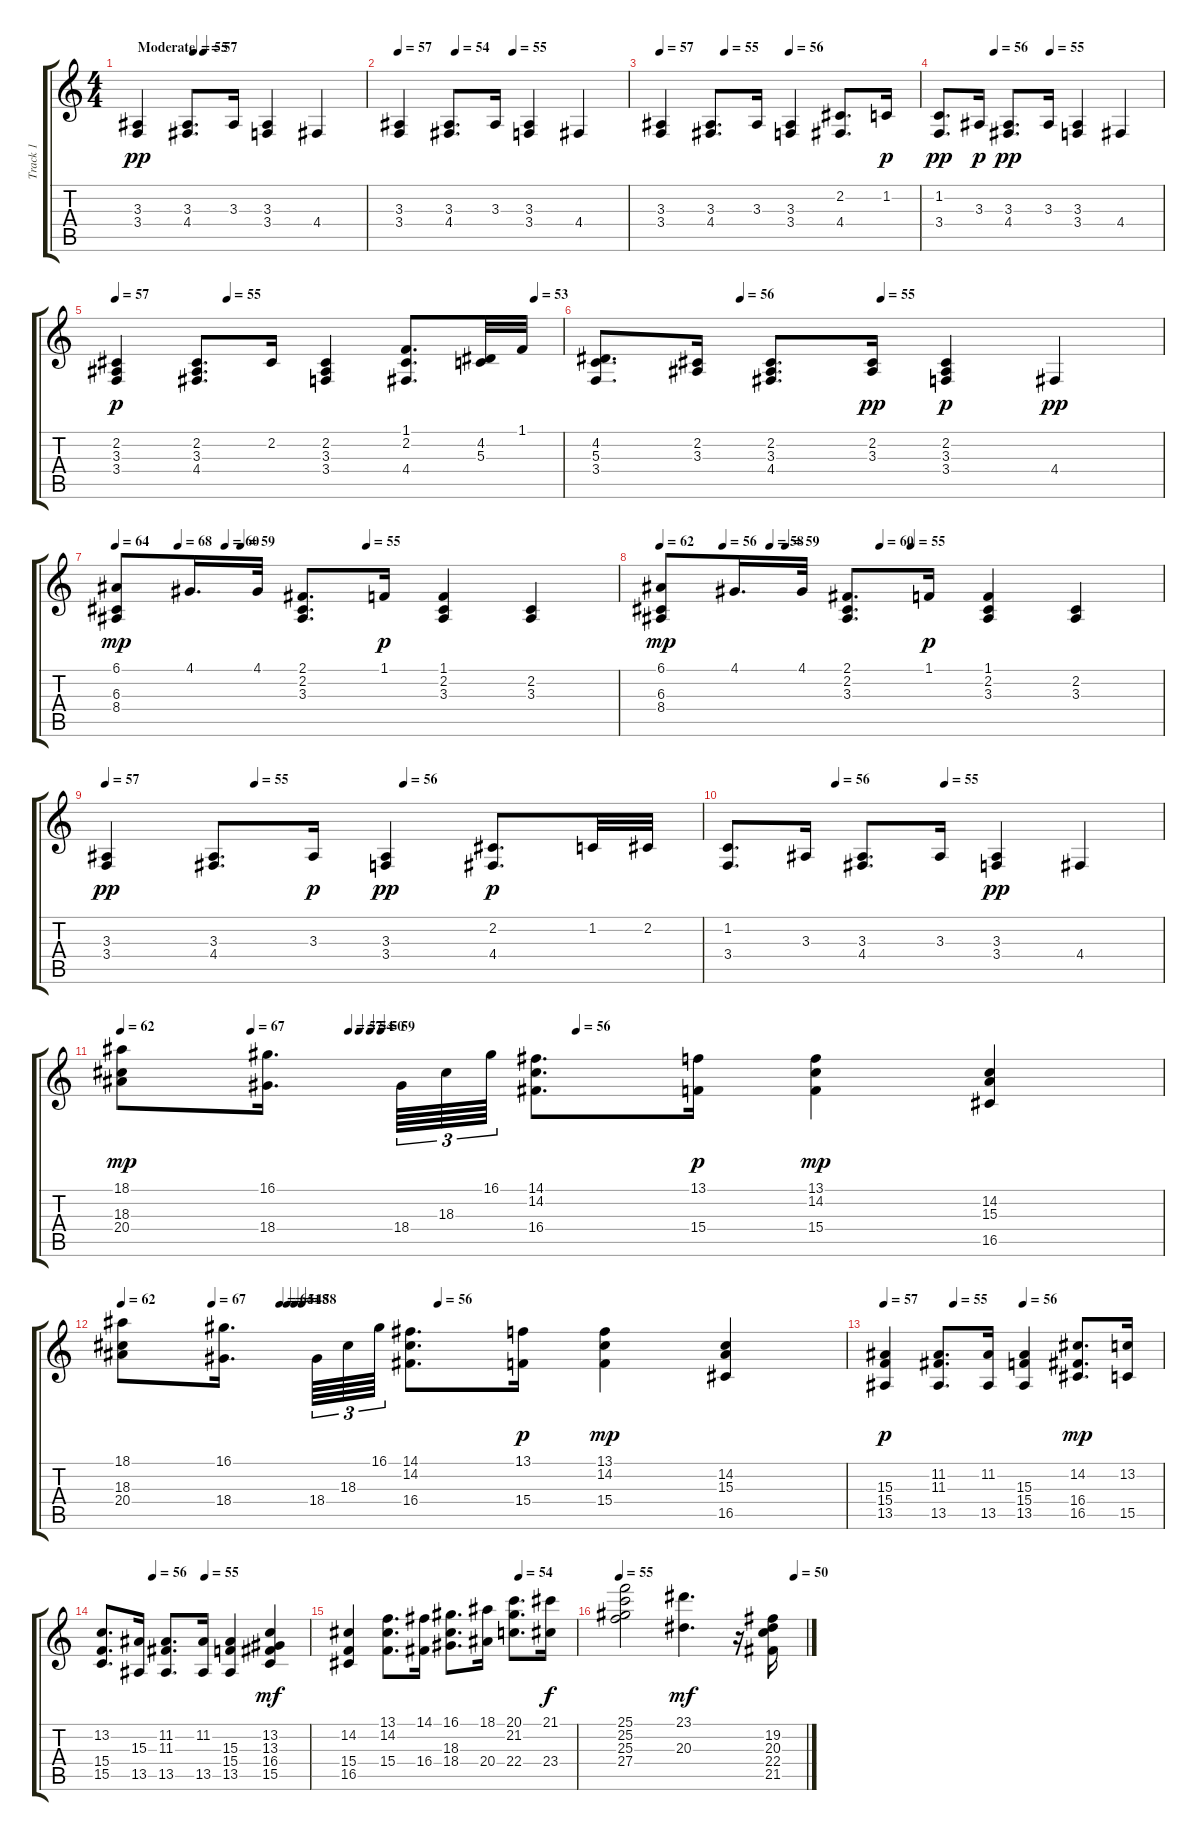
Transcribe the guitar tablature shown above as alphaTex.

\track ("Track 1" "Track 1") {instrument acousticgrandpiano}
\staff {score tabs}
\tuning (E4 B3 G3 D3 A2 E2) {hide}
\ts (4 4)
\tempo (57 "Moderate")
\tempo (55 0.25)
\tempo (57 "Moderate")
\clef g2
\ks c
(3.3 3.4).4{dy pp instrument acousticgrandpiano} (3.3 4.4).8{d} 3.3.16 (3.3 3.4).4 4.4.4 |
\tempo 57
\tempo (54 0.25)
\tempo (55 0.5)
(3.3 3.4).4 (3.3 4.4).8{d} 3.3.16 (3.3 3.4).4 4.4.4 |
\tempo 57
\tempo (55 0.25)
\tempo (56 0.5)
(3.3 3.4).4 (3.3 4.4).8{d} 3.3.16 (3.3 3.4).4 (2.2 4.4).8{d} 1.2.16{dy p} |
\tempo (56 0.25)
\tempo (55 0.5)
(1.2 3.4).8{d dy pp} 3.3.16{dy p} (3.3 4.4).8{d dy pp} 3.3.16 (3.3 3.4).4 4.4.4 |
\tempo 57
\tempo (55 0.25)
\tempo (53 0.9375)
(2.2 3.3 3.4).4{dy p} (2.2 3.3 4.4).8{d} 2.2.16 (2.2 3.3 3.4).4 (1.1 2.2 4.4).8{d} (4.2 5.3).32 1.1.32 |
\tempo (56 0.25)
\tempo (55 0.5)
(4.2 5.3 3.4).8{d} (2.2 3.3).16 (2.2 3.3 4.4).8{d} (2.2 3.3).16{dy pp} (2.2 3.3 3.4).4{dy p} 4.4.4{dy pp} |
\tempo 64
\tempo (68 0.125)
\tempo (60 0.21875)
\tempo (59 0.25)
\tempo (55 0.5)
(6.1 6.3 8.4).8{dy mp} 4.1.16{d} 4.1.32 (2.1 2.2 3.3).8{d} 1.1.16{dy p} (1.1 2.2 3.3).4 (2.2 3.3).4 |
\tempo 62
\tempo (56 0.125)
\tempo (58 0.21875)
\tempo (59 0.25)
\tempo (60 0.4375)
\tempo (55 0.5)
(6.1 6.3 8.4).8{dy mp} 4.1.16{d} 4.1.32 (2.1 2.2 3.3).8{d} 1.1.16{dy p} (1.1 2.2 3.3).4 (2.2 3.3).4 |
\tempo 57
\tempo (55 0.25)
\tempo (56 0.5)
(3.3 3.4).4{dy pp} (3.3 4.4).8{d} 3.3.16{dy p} (3.3 3.4).4{dy pp} (2.2 4.4).8{d dy p} 1.2.32 2.2.32 |
\tempo (56 0.25)
\tempo (55 0.5)
(1.2 3.4).8{d} 3.3.16 (3.3 4.4).8{d} 3.3.16 (3.3 3.4).4{dy pp} 4.4.4 |
\tempo 62
\tempo (67 0.125)
\tempo (57 0.21875)
\tempo (54 0.22916666666666666)
\tempo (50 0.23958333333333334)
\tempo (59 0.25)
\tempo (56 0.4375)
(18.1 18.3 20.4).8{dy mp} (16.1 18.4).16{d beam splitsecondary} 18.4.64{tu (3 2)} 18.3.64{tu (3 2)} 16.1.64{tu (3 2)} (14.1 14.2 16.4).8{d} (13.1 15.4).16{dy p} (13.1 14.2 15.4).4{dy mp} (14.2 15.3 16.5).4 |
\tempo 62
\tempo (67 0.125)
\tempo (64 0.21875)
\tempo (51 0.22916666666666666)
\tempo (48 0.23958333333333334)
\tempo (58 0.25)
\tempo (56 0.4375)
(18.1 18.3 20.4).8 (16.1 18.4).16{d beam splitsecondary} 18.4.64{tu (3 2)} 18.3.64{tu (3 2)} 16.1.64{tu (3 2)} (14.1 14.2 16.4).8{d} (13.1 15.4).16{dy p} (13.1 14.2 15.4).4{dy mp} (14.2 15.3 16.5).4 |
\tempo 57
\tempo (55 0.25)
\tempo (56 0.5)
(15.3 15.4 13.5).4{dy p} (11.2 11.3 13.5).8{d} (11.2 13.5).16 (15.3 15.4 13.5).4 (14.2 16.4 16.5).8{d dy mp} (13.2 15.5).16 |
\tempo (56 0.25)
\tempo (55 0.5)
(13.2 15.4 15.5).8{d} (15.3 13.5).16 (11.2 11.3 13.5).8{d} (11.2 13.5).16 (15.3 15.4 13.5).4 (13.2 13.3 16.4 15.5).4{dy mf} |
\tempo (54 0.75)
(14.2 15.4 16.5).4 (13.1 14.2 15.4).8{d} (14.1 16.4).16 (16.1 18.3 18.4).8{d} (18.1 20.4).16 (20.1 21.2 22.4).8{d} (21.1 23.4).16{dy f} |
\tempo 55
\tempo (50 0.9375)
(25.1 25.2 25.3 27.4).2 (23.1 20.3).4{d dy mf} r.16 (19.2 20.3 22.4 21.5).16
